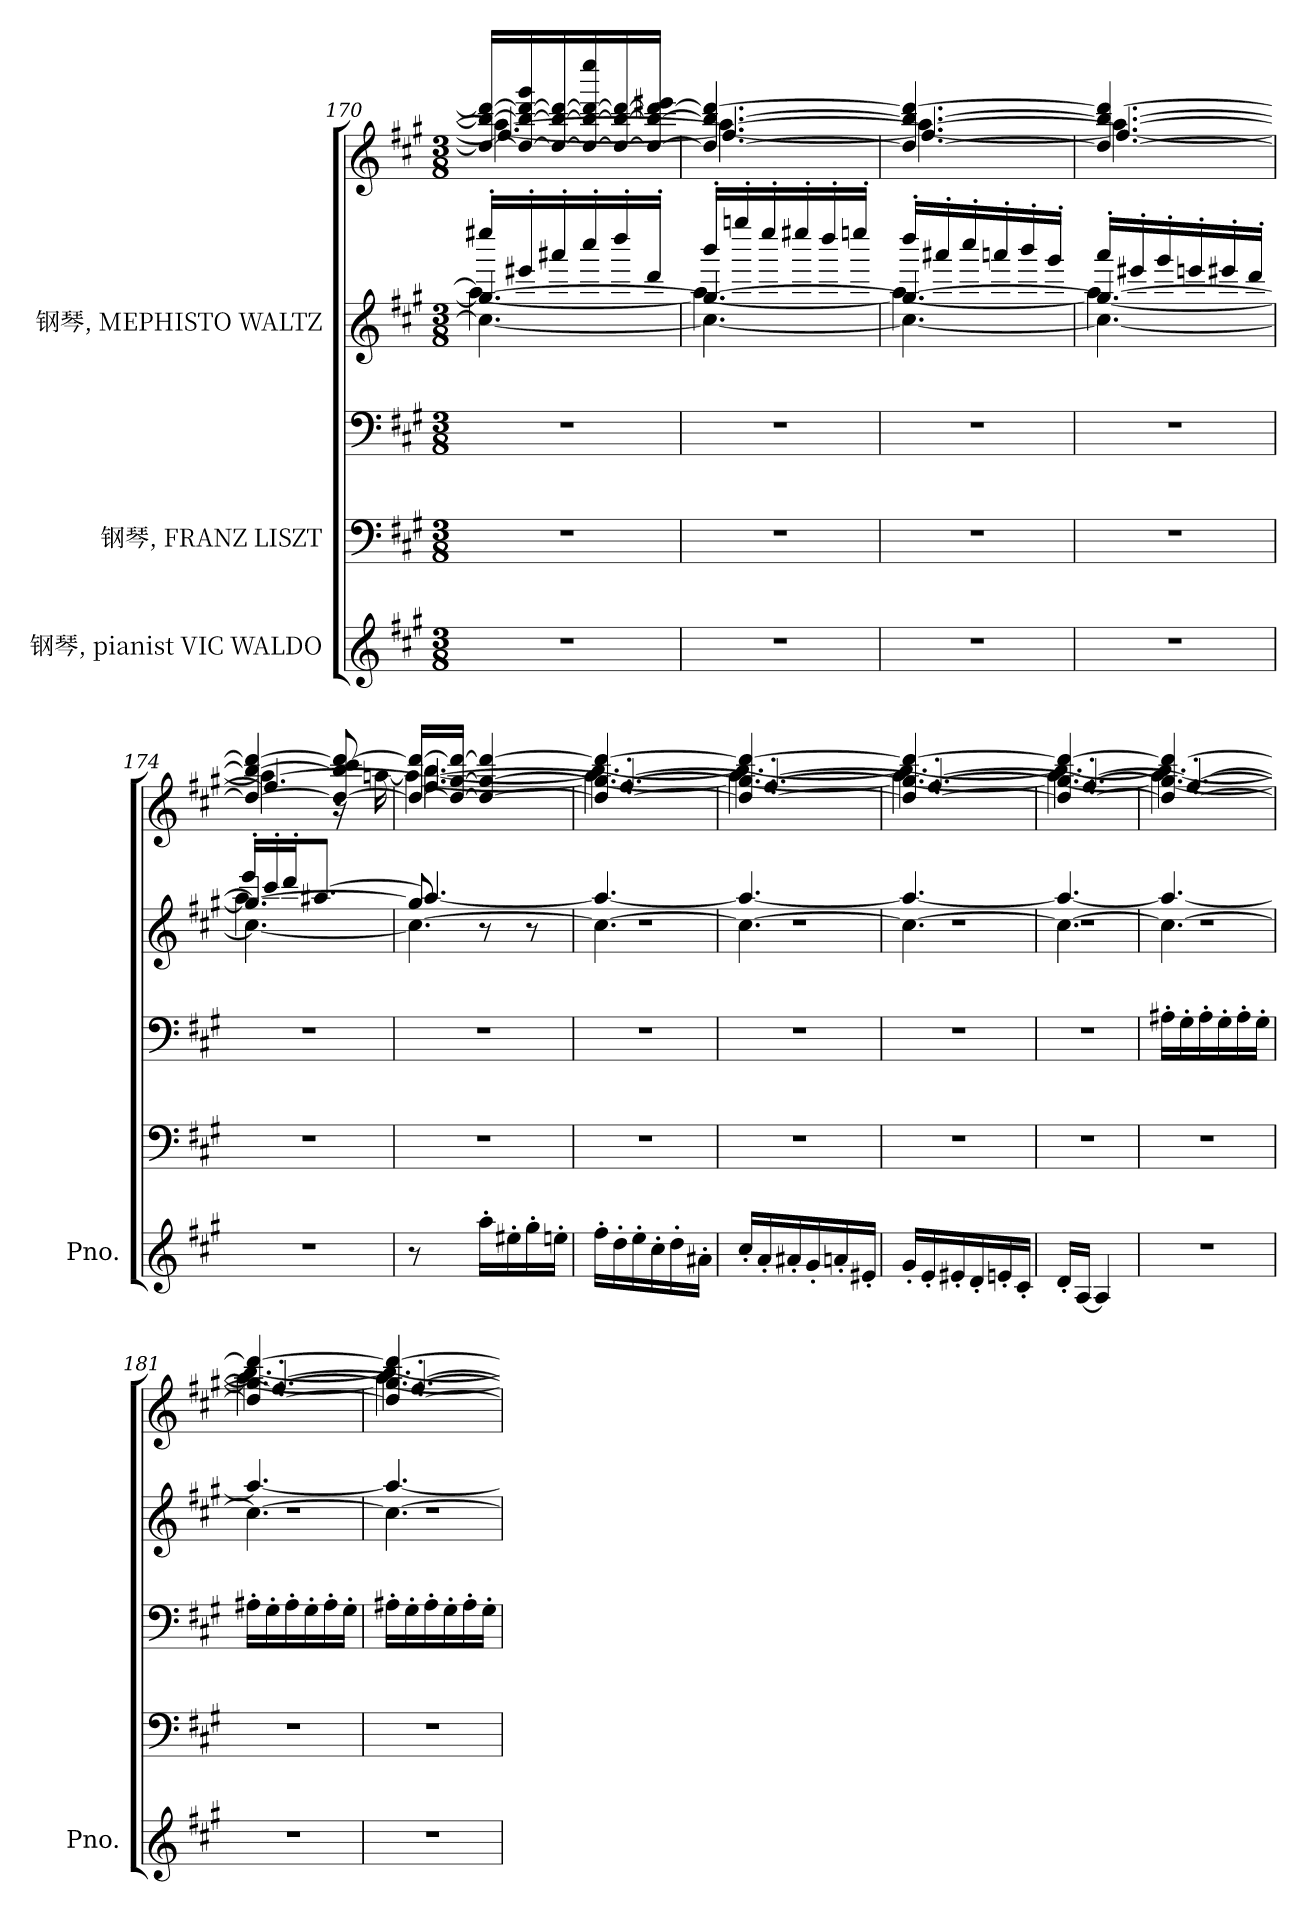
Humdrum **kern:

**kern	**kern	**kern	**kern	**kern
*part3	*part2	*part2	*part1	*part1
*staff5	*staff4	*staff3	*staff2	*staff1
*I"钢琴, pianist VIC WALDO	*I"钢琴, FRANZ LISZT	*	*I"钢琴, MEPHISTO WALTZ	*
*I'Pno.	*	*	*	*
*clefG2	*clefF4	*clefF4	*clefG2	*clefG2
*k[f#c#g#]	*k[f#c#g#]	*k[f#c#g#]	*k[f#c#g#]	*k[f#c#g#]
*M3/8	*M3/8	*M3/8	*M3/8	*M3/8
=170	=170	=170	=170	=170
*	*	*	*^	*^
*	*	*	*	*^	*	*^
*	*	*	*	*	*^	*	*	*
4.r	4.r	4.r	4.gg#/_	4.aa\_	16eeee#X'/LL	4.cc#\_	16dd#/_ 16bb/_ 16ddd#/_LL	4.aa#\_	4.ff#/_
.	.	.	.	.	16eee#X'/	.	16dd#/_ 16bb/_ 16ddd#/_ 16ggg#/	.	.
.	.	.	.	.	16aaa#X'/	.	16dd#/_ 16bb/_ 16ddd#/_	.	.
.	.	.	.	.	16cccc#'/	.	16dd#/_ 16bb/_ 16ddd#/_ 16eeee/	.	.
.	.	.	.	.	16dddd'/	.	16dd#/_ 16bb/_ 16ddd#/_	.	.
.	.	.	.	.	16ddd'/JJ	.	16dd#/_ 16bb/_ 16ddd#/_ 16eee#X/JJ	.	.
!!LO:LB:g=z	!!	!!
=171	=171	=171	=171	=171	=171	=171	=171	=171	=171
4.r	4.r	4.r	4.gg#/_	4.aa\_	16bbb'/LL	4.cc#\_	4.dd#/_ 4.bb/_ 4.ddd#/_	4.aa#\_	4.ff#/_
.	.	.	.	.	16ggggn'/	.	.	.	.
.	.	.	.	.	16eeee'/	.	.	.	.
.	.	.	.	.	16eeee#X'/	.	.	.	.
.	.	.	.	.	16dddd'/	.	.	.	.
.	.	.	.	.	16eeeen'/JJ	.	.	.	.
=172	=172	=172	=172	=172	=172	=172	=172	=172	=172
4.r	4.r	4.r	4.gg#/_	4.aa\_	16dddd'/LL	4.cc#\_	4.dd#/_ 4.bb/_ 4.ddd#/_	4.aa#\_	4.ff#/_
.	.	.	.	.	16aaa#X'/	.	.	.	.
.	.	.	.	.	16cccc#'/	.	.	.	.
.	.	.	.	.	16aaan'/	.	.	.	.
.	.	.	.	.	16bbb'/	.	.	.	.
.	.	.	.	.	16ggg#'/JJ	.	.	.	.
=173	=173	=173	=173	=173	=173	=173	=173	=173	=173
4.r	4.r	4.r	4.gg#/_	4.aa\_	16aaa'/LL	4.cc#\_	4.dd#/_ 4.bb/_ 4.ddd#/_	4.aa#\_	4.ff#/_
.	.	.	.	.	16eee#X'/	.	.	.	.
.	.	.	.	.	16ggg#'/	.	.	.	.
.	.	.	.	.	16eeen'/	.	.	.	.
.	.	.	.	.	16eee#X'/	.	.	.	.
.	.	.	.	.	16ddd'/JJ	.	.	.	.
!!LO:PB:g=z	!!	!!
=174	=174	=174	=174	=174	=174	=174	=174	=174	=174
4.r	4.r	4.r	4.gg#/_	4.aa\]	16eee'/LL	4.cc#\_	4dd#/_ 4bb/_ 4ddd#/_	4aa#\]	4.ff#/_
.	.	.	.	.	16ccc#'/	.	.	.	.
.	.	.	.	.	16ddd'/J	.	.	.	.
.	.	.	.	.	[8.aa#X/J	.	.	.	.
.	.	.	.	.	.	.	8dd#/_ 8bb/] 8ccc#/ 8ddd#/_	16r	.
.	.	.	.	.	.	.	.	[16aan\	.
*	*	*	*	*	*v	*v	*	*	*
=175	=175	=175	=175	=175	=175	=175	=175	=175
*	*	*	*	*	*	*	*	*^
8r	4.r	4.r	8gg#/]	4.aa#/_	4.cc#\_	16dd#/_ 16ddd#/_LL	4.aa\_	4.ff#/_	[4.bb\
.	.	.	.	.	.	16dd#/_ [16gg#/ 16ddd#/_JJ	.	.	.
16aa'\LL	.	.	8r	.	.	4dd#/_ 4gg#/_ 4ddd#/_	.	.	.
16ee#X'\	.	.	.	.	.	.	.	.	.
16gg#'\	.	.	8r	.	.	.	.	.	.
16een'\JJ	.	.	.	.	.	.	.	.	.
=176	=176	=176	=176	=176	=176	=176	=176	=176	=176
16ff#'\LL	4.r	4.r	4.r	4.aa#/_	4.cc#\_	4.dd#/_ 4.gg#/_ 4.ddd#/_	4.aa\_	4.ff#/_	4.bb\_
16dd'\	.	.	.	.	.	.	.	.	.
16ee'\	.	.	.	.	.	.	.	.	.
16cc#'\	.	.	.	.	.	.	.	.	.
16dd'\	.	.	.	.	.	.	.	.	.
16a#X'\JJ	.	.	.	.	.	.	.	.	.
=177	=177	=177	=177	=177	=177	=177	=177	=177	=177
16cc#'/LL	4.r	4.r	4.r	4.aa#/_	4.cc#\_	4.dd#/_ 4.gg#/_ 4.ddd#/_	4.aa\_	4.ff#/_	4.bb\_
16a'/	.	.	.	.	.	.	.	.	.
16a#X'/	.	.	.	.	.	.	.	.	.
16g#'/	.	.	.	.	.	.	.	.	.
16an'/	.	.	.	.	.	.	.	.	.
16e#X'/JJ	.	.	.	.	.	.	.	.	.
!!LO:LB:g=z	!!	!!	!!
=178	=178	=178	=178	=178	=178	=178	=178	=178	=178
16g#'/LL	4.r	4.r	4.r	4.aa#/_	4.cc#\_	4.dd#/_ 4.gg#/_ 4.ddd#/_	4.aa\_	4.ff#/_	4.bb\_
16e'/	.	.	.	.	.	.	.	.	.
16e#X'/	.	.	.	.	.	.	.	.	.
16d'/	.	.	.	.	.	.	.	.	.
16en'/	.	.	.	.	.	.	.	.	.
16c#'/JJ	.	.	.	.	.	.	.	.	.
=179	=179	=179	=179	=179	=179	=179	=179	=179	=179
16d'/LL	4.r	4.r	4.r	4.aa#/_	4.cc#\_	4.dd#/_ 4.gg#/_ 4.ddd#/_	4.aa\_	4.ff#/_	4.bb\_
[16A/JJ	.	.	.	.	.	.	.	.	.
4A/]	.	.	.	.	.	.	.	.	.
=180	=180	=180	=180	=180	=180	=180	=180	=180	=180
4.r	4.r	16A#X'\LL	4.r	4.aa#/_	4.cc#\_	4.dd#/_ 4.gg#/_ 4.ddd#/_	4.aa\_	4.ff#/_	4.bb\_
.	.	16G#'\	.	.	.	.	.	.	.
.	.	16A#'\	.	.	.	.	.	.	.
.	.	16G#'\	.	.	.	.	.	.	.
.	.	16A#'\	.	.	.	.	.	.	.
.	.	16G#'\JJ	.	.	.	.	.	.	.
=181	=181	=181	=181	=181	=181	=181	=181	=181	=181
4.r	4.r	16A#X'\LL	4.r	4.aa#/_	4.cc#\_	4.dd#/_ 4.gg#/_ 4.ddd#/_	4.aa\_	4.ff#/_	4.bb\_
.	.	16G#'\	.	.	.	.	.	.	.
.	.	16A#'\	.	.	.	.	.	.	.
.	.	16G#'\	.	.	.	.	.	.	.
.	.	16A#'\	.	.	.	.	.	.	.
.	.	16G#'\JJ	.	.	.	.	.	.	.
=182	=182	=182	=182	=182	=182	=182	=182	=182	=182
4.r	4.r	16A#X'\LL	4.r	4.aa#/_	4.cc#\_	4.dd#/_ 4.gg#/_ 4.ddd#/_	4.aa\_	4.ff#/_	4.bb\_
.	.	16G#'\	.	.	.	.	.	.	.
.	.	16A#'\	.	.	.	.	.	.	.
.	.	16G#'\	.	.	.	.	.	.	.
.	.	16A#'\	.	.	.	.	.	.	.
.	.	16G#'\JJ	.	.	.	.	.	.	.
*	*	*	*v	*v	*v	*	*	*	*
*	*	*	*	*v	*v	*v	*v
=	=	=	=	=
*-	*-	*-	*-	*-
